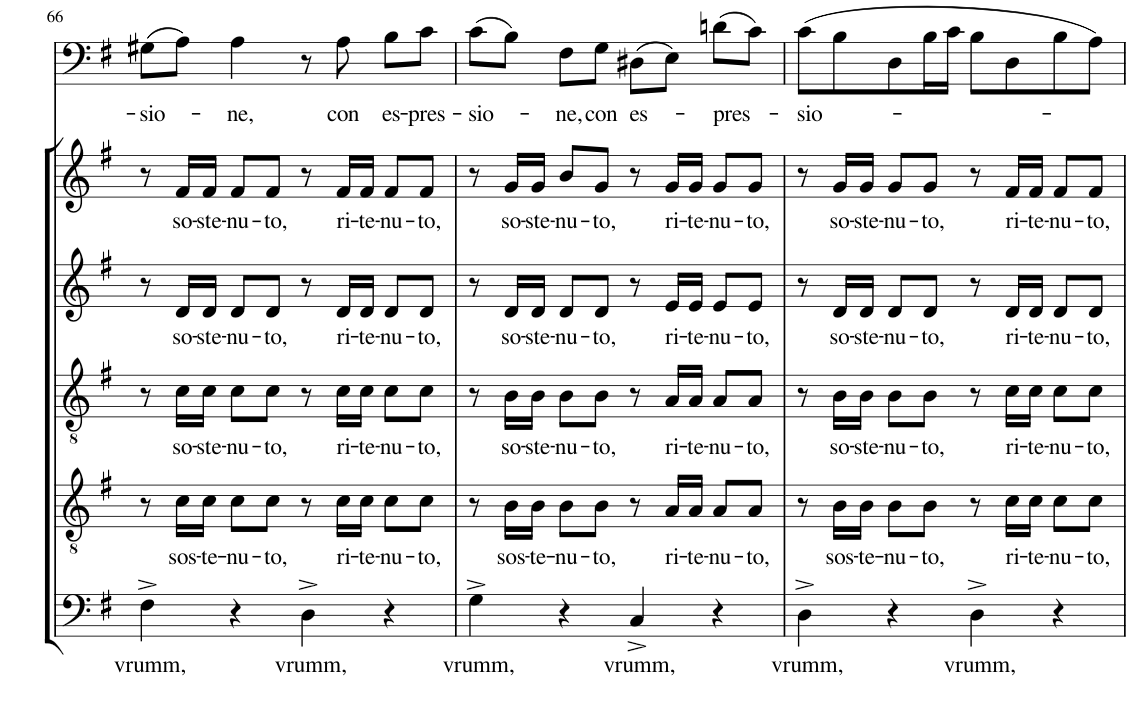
**kern	**text	**kern	**text	**kern	**text	**kern	**text	**kern	**text	**kern	**text
*part6	*part6	*part5	*part5	*part4	*part4	*part3	*part3	*part2	*part2	*part1	*part1
*staff6	*staff6	*staff5	*staff5	*staff4	*staff4	*staff3	*staff3	*staff2	*staff2	*staff1	*staff1
*I"Bassi	*	*I"Tenori II	*	*I"Tenori I	*	*I"Contralti	*	*I"Soprani	*	*I"Baritono solista	*
!!LO:PB:g=z
*clefF4	*	*clefGv2	*	*clefGv2	*	*clefG2	*	*clefG2	*	*clefF4	*
*	*	*	*	*	*	*	*	*Trd1c2	*	*	*
*k[f#]	*	*k[f#]	*	*k[f#]	*	*k[f#]	*	*k[f#]	*	*k[f#]	*
*G:	*	*G:	*	*G:	*	*G:	*	*G:	*	*G:	*
*M4/4	*	*M4/4	*	*M4/4	*	*M4/4	*	*M4/4	*	*M4/4	*
=66	=66	=66	=66	=66	=66	=66	=66	=66	=66	=66	=66
!	!LO:LY:b	!	!	!	!	!	!	!	!	!	!LO:LY:b
4F#^\	vrumm,	8r	.	8r	.	8r	.	8r	.	(8G#X\L	-sio-
!	!	!	!LO:LY:b	!	!LO:LY:b	!	!LO:LY:b	!	!LO:LY:b	!	!
.	.	16c\LL	sos-	16c\LL	so-	16d/LL	so-	16f#/LL	so-	8A\J)	.
!	!	!	!LO:LY:b	!	!LO:LY:b	!	!LO:LY:b	!	!LO:LY:b	!	!
.	.	16c\JJ	-te-	16c\JJ	-ste-	16d/JJ	-ste-	16f#/JJ	-ste-	.	.
!	!	!	!LO:LY:b	!	!LO:LY:b	!	!LO:LY:b	!	!LO:LY:b	!	!LO:LY:b
4r	.	8c\L	-nu-	8c\L	-nu-	8d/L	-nu-	8f#/L	-nu-	4A\	-ne,
!	!	!	!LO:LY:b	!	!LO:LY:b	!	!LO:LY:b	!	!LO:LY:b	!	!
.	.	8c\J	-to,	8c\J	-to,	8d/J	-to,	8f#/J	-to,	.	.
!	!LO:LY:b	!	!	!	!	!	!	!	!	!	!
4D^\	vrumm,	8r	.	8r	.	8r	.	8r	.	8r	.
!	!	!	!LO:LY:b	!	!LO:LY:b	!	!LO:LY:b	!	!LO:LY:b	!	!LO:LY:b
.	.	16c\LL	ri-	16c\LL	ri-	16d/LL	ri-	16f#/LL	ri-	8A\	con
!	!	!	!LO:LY:b	!	!LO:LY:b	!	!LO:LY:b	!	!LO:LY:b	!	!
.	.	16c\JJ	-te-	16c\JJ	-te-	16d/JJ	-te-	16f#/JJ	-te-	.	.
!	!	!	!LO:LY:b	!	!LO:LY:b	!	!LO:LY:b	!	!LO:LY:b	!	!LO:LY:b
4r	.	8c\L	-nu-	8c\L	-nu-	8d/L	-nu-	8f#/L	-nu-	8B\L	es-
!	!	!	!LO:LY:b	!	!LO:LY:b	!	!LO:LY:b	!	!LO:LY:b	!	!LO:LY:b
.	.	8c\J	-to,	8c\J	-to,	8d/J	-to,	8f#/J	-to,	8c\J	-pres-
=67	=67	=67	=67	=67	=67	=67	=67	=67	=67	=67	=67
!	!LO:LY:b	!	!	!	!	!	!	!	!	!	!LO:LY:b
4G^\	vrumm,	8r	.	8r	.	8r	.	8r	.	(8c\L	-sio-
!	!	!	!LO:LY:b	!	!LO:LY:b	!	!LO:LY:b	!	!LO:LY:b	!	!
.	.	16B\LL	sos-	16B\LL	so-	16d/LL	so-	16g/LL	so-	8B\J)	.
!	!	!	!LO:LY:b	!	!LO:LY:b	!	!LO:LY:b	!	!LO:LY:b	!	!
.	.	16B\JJ	-te-	16B\JJ	-ste-	16d/JJ	-ste-	16g/JJ	-ste-	.	.
!	!	!	!LO:LY:b	!	!LO:LY:b	!	!LO:LY:b	!	!LO:LY:b	!	!LO:LY:b
4r	.	8B\L	-nu-	8B\L	-nu-	8d/L	-nu-	8b/L	-nu-	8F#\L	-ne,
!	!	!	!LO:LY:b	!	!LO:LY:b	!	!LO:LY:b	!	!LO:LY:b	!	!LO:LY:b
.	.	8B\J	-to,	8B\J	-to,	8d/J	-to,	8g/J	-to,	8G\J	con
!	!LO:LY:b	!	!	!	!	!	!	!	!	!	!LO:LY:b
4C^/	vrumm,	8r	.	8r	.	8r	.	8r	.	(8D#X\L	es-
!	!	!	!LO:LY:b	!	!LO:LY:b	!	!LO:LY:b	!	!LO:LY:b	!	!
.	.	16A/LL	ri-	16A/LL	ri-	16e/LL	ri-	16g/LL	ri-	8E\J)	.
!	!	!	!LO:LY:b	!	!LO:LY:b	!	!LO:LY:b	!	!LO:LY:b	!	!
.	.	16A/JJ	-te-	16A/JJ	-te-	16e/JJ	-te-	16g/JJ	-te-	.	.
!	!	!	!LO:LY:b	!	!LO:LY:b	!	!LO:LY:b	!	!LO:LY:b	!	!LO:LY:b
4r	.	8A/L	-nu-	8A/L	-nu-	8e/L	-nu-	8g/L	-nu-	(8dn\L	-pres-
!	!	!	!LO:LY:b	!	!LO:LY:b	!	!LO:LY:b	!	!LO:LY:b	!	!
.	.	8A/J	-to,	8A/J	-to,	8e/J	-to,	8g/J	-to,	8c\J)	.
=68	=68	=68	=68	=68	=68	=68	=68	=68	=68	=68	=68
!	!LO:LY:b	!	!	!	!	!	!	!	!	!	!LO:LY:b
4D^\	vrumm,	8r	.	8r	.	8r	.	8r	.	(8c\L	-sio-
!	!	!	!LO:LY:b	!	!LO:LY:b	!	!LO:LY:b	!	!LO:LY:b	!	!
.	.	16B\LL	sos-	16B\LL	so-	16d/LL	so-	16g/LL	so-	8B\	.
!	!	!	!LO:LY:b	!	!LO:LY:b	!	!LO:LY:b	!	!LO:LY:b	!	!
.	.	16B\JJ	-te-	16B\JJ	-ste-	16d/JJ	-ste-	16g/JJ	-ste-	.	.
!	!	!	!LO:LY:b	!	!LO:LY:b	!	!LO:LY:b	!	!LO:LY:b	!	!
4r	.	8B\L	-nu-	8B\L	-nu-	8d/L	-nu-	8g/L	-nu-	8D\	.
!	!	!	!LO:LY:b	!	!LO:LY:b	!	!LO:LY:b	!	!LO:LY:b	!	!
.	.	8B\J	-to,	8B\J	-to,	8d/J	-to,	8g/J	-to,	16B\L	.
.	.	.	.	.	.	.	.	.	.	16c\JJ	.
!	!LO:LY:b	!	!	!	!	!	!	!	!	!	!
4D^\	vrumm,	8r	.	8r	.	8r	.	8r	.	8B\L	.
!	!	!	!LO:LY:b	!	!LO:LY:b	!	!LO:LY:b	!	!LO:LY:b	!	!
.	.	16c\LL	ri-	16c\LL	ri-	16d/LL	ri-	16f#/LL	ri-	8D\	.
!	!	!	!LO:LY:b	!	!LO:LY:b	!	!LO:LY:b	!	!LO:LY:b	!	!
.	.	16c\JJ	-te-	16c\JJ	-te-	16d/JJ	-te-	16f#/JJ	-te-	.	.
!	!	!	!LO:LY:b	!	!LO:LY:b	!	!LO:LY:b	!	!LO:LY:b	!	!
4r	.	8c\L	-nu-	8c\L	-nu-	8d/L	-nu-	8f#/L	-nu-	8B\	.
!	!	!	!LO:LY:b	!	!LO:LY:b	!	!LO:LY:b	!	!LO:LY:b	!	!
.	.	8c\J	-to,	8c\J	-to,	8d/J	-to,	8f#/J	-to,	8A\J)	.
=	=	=	=	=	=	=	=	=	=	=	=
*-	*-	*-	*-	*-	*-	*-	*-	*-	*-	*-	*-
